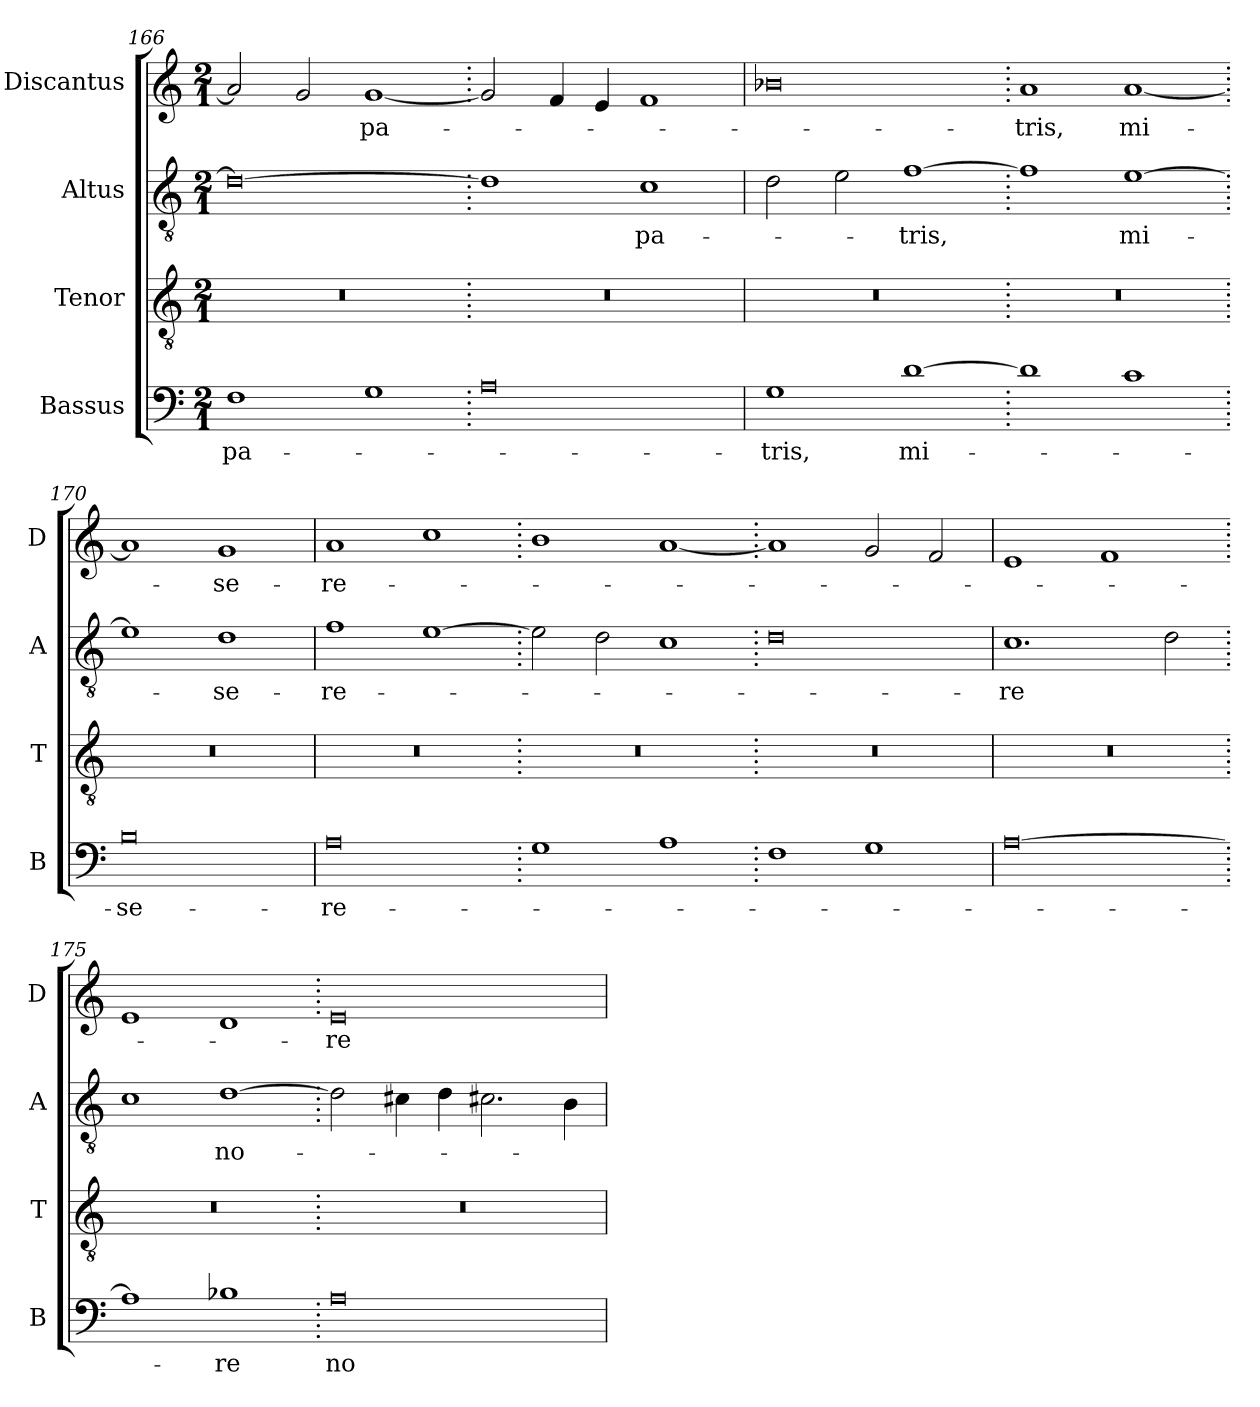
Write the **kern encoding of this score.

**kern	**text	**kern	**kern	**text	**kern	**text
*part4	*part4	*part3	*part2	*part2	*part1	*part1
*staff4	*staff4	*staff3	*staff2	*staff2	*staff1	*staff1
*I"Bassus	*	*I"Tenor	*I"Altus	*	*I"Discantus	*
*I'B	*	*I'T	*I'A	*	*I'D	*
*clefF4	*	*clefGv2	*clefGv2	*	*clefG2	*
*k[]	*	*k[]	*k[]	*	*k[]	*
*M2/1	*	*M2/1	*M2/1	*	*M2/1	*
=166	=166	=166	=166	=166	=166	=166
1F	pa-	0r	0d_	.	2a]	.
.	.	.	.	.	2g	.
1G	.	.	.	.	[1g	pa-
=167.	=167.	=167.	=167.	=167.	=167.	=167.
0A	.	0r	1d]	.	2g]	.
.	.	.	.	.	4f	.
.	.	.	.	.	4e	.
.	.	.	1c	pa-	1f	.
=168	=168	=168	=168	=168	=168	=168
1G	-tris,	0r	2d	.	0b-X	.
.	.	.	2e	.	.	.
[1d	mi-	.	[1f	-tris,	.	.
=169.	=169.	=169.	=169.	=169.	=169.	=169.
1d]	.	0r	1f]	.	1a	-tris,
1c	.	.	[1e	mi-	[1a	mi-
=170.	=170.	=170.	=170.	=170.	=170.	=170.
0B	-se-	0r	1e]	.	1a]	.
.	.	.	1d	-se-	1g	-se-
=171	=171	=171	=171	=171	=171	=171
0A	-re-	0r	1f	-re-	1a	-re-
.	.	.	[1e	.	1cc	.
=172.	=172.	=172.	=172.	=172.	=172.	=172.
1G	.	0r	2e]	.	1b	.
.	.	.	2d	.	.	.
1A	.	.	1c	.	[1a	.
=173.	=173.	=173.	=173.	=173.	=173.	=173.
1F	.	0r	0d	.	1a]	.
1G	.	.	.	.	2g	.
.	.	.	.	.	2f	.
=174	=174	=174	=174	=174	=174	=174
[0A	.	0r	1.c	-re	1e	.
.	.	.	.	.	1f	.
.	.	.	2d	.	.	.
=175.	=175.	=175.	=175.	=175.	=175.	=175.
1A]	.	0r	1c	.	1e	.
1B-X	-re	.	[1d	no-	1d	.
=176.	=176.	=176.	=176.	=176.	=176.	=176.
0A	no-	0r	2d]	.	0e	-re
.	.	.	4c#X	.	.	.
.	.	.	4d	.	.	.
.	.	.	2.c#X	.	.	.
.	.	.	4B	.	.	.
=	=	=	=	=	=	=
*-	*-	*-	*-	*-	*-	*-
